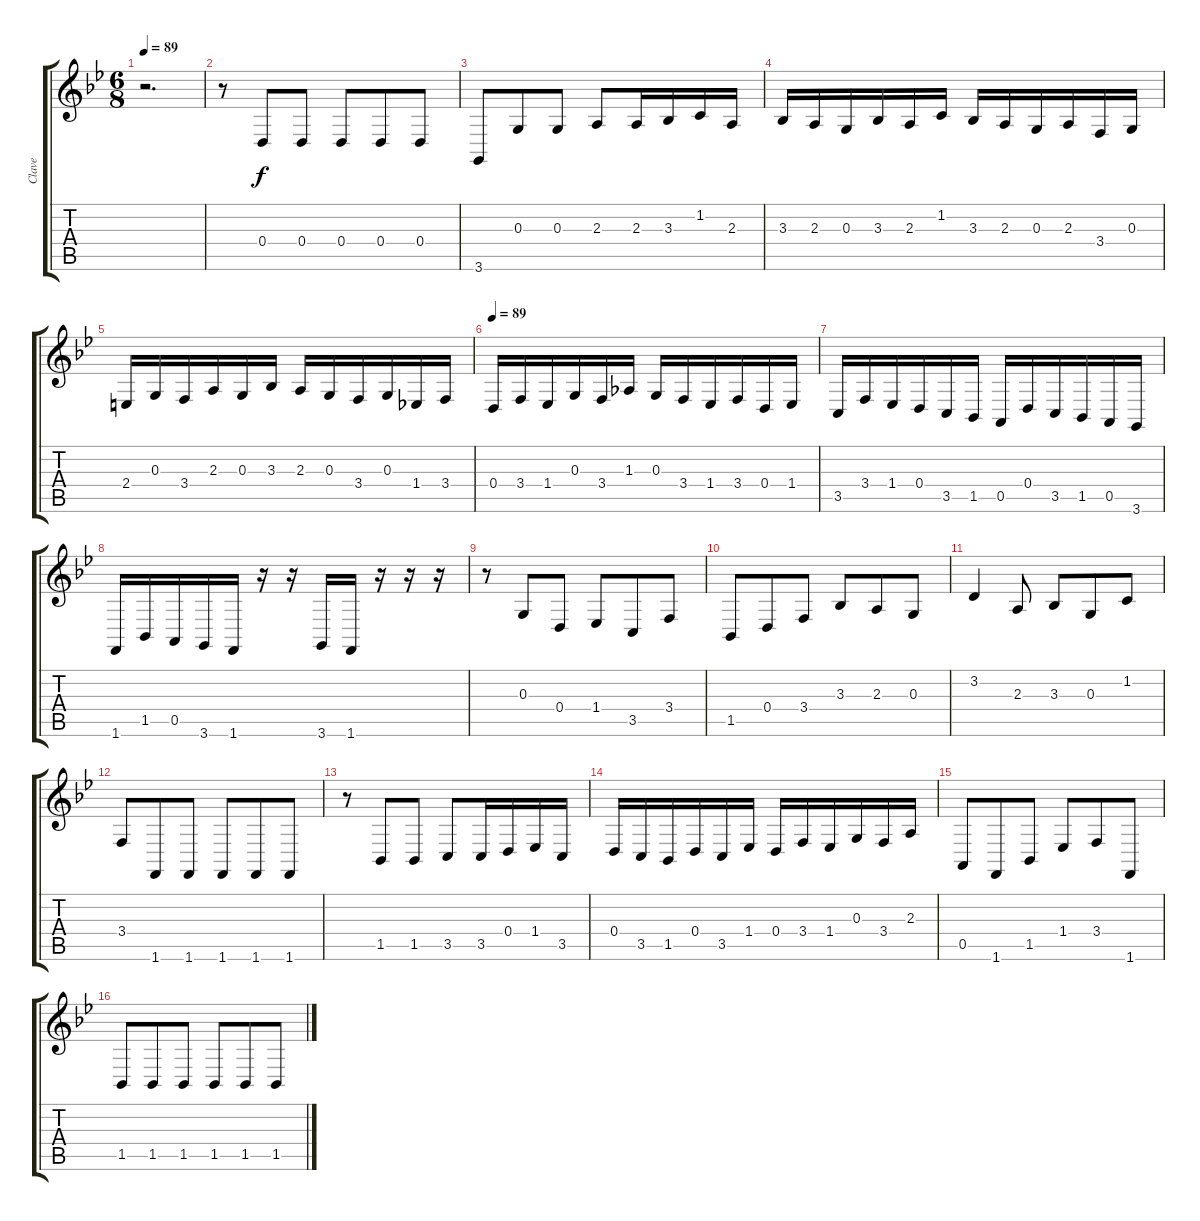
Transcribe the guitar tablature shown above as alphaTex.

\track ("Clave" "Clave") {instrument harpsichord}
\staff {score tabs}
\tuning (E4 B3 G3 D3 A2 E2) {hide}
\ts (6 8)
\tempo 89
\clef g2
\ks gminor
r.2{d dy f} |
r.8 0.4.8 0.4.8 0.4.8 0.4.8 0.4.8 |
3.6.8 0.3.8 0.3.8 2.3.8 2.3.16 3.3.16 1.2.16 2.3.16 |
3.3.16 2.3.16 0.3.16 3.3.16 2.3.16 1.2.16 3.3.16 2.3.16 0.3.16 2.3.16 3.4.16 0.3.16 |
2.4.16 0.3.16 3.4.16 2.3.16 0.3.16 3.3.16 2.3.16 0.3.16 3.4.16 0.3.16 1.4.16 3.4.16 |
\tempo 89
0.4.16 3.4.16 1.4.16 0.3.16 3.4.16 1.3.16 0.3.16 3.4.16 1.4.16 3.4.16 0.4.16 1.4.16 |
3.5.16 3.4.16 1.4.16 0.4.16 3.5.16 1.5.16 0.5.16 0.4.16 3.5.16 1.5.16 0.5.16 3.6.16 |
1.6.16 1.5.16 0.5.16 3.6.16 1.6.16 r.16 r.16 3.6.16 1.6.16 r.16 r.16 r.16 |
r.8 0.3.8 0.4.8 1.4.8 3.5.8 3.4.8 |
1.5.8 0.4.8 3.4.8 3.3.8 2.3.8 0.3.8 |
3.2.4 2.3.8 3.3.8 0.3.8 1.2.8 |
3.4.8 1.6.8 1.6.8 1.6.8 1.6.8 1.6.8 |
r.8 1.5.8 1.5.8 3.5.8 3.5.16 0.4.16 1.4.16 3.5.16 |
0.4.16 3.5.16 1.5.16 0.4.16 3.5.16 1.4.16 0.4.16 3.4.16 1.4.16 0.3.16 3.4.16 2.3.16 |
0.5.8 1.6.8 1.5.8 1.4.8 3.4.8 1.6.8 |
1.5.8 1.5.8 1.5.8 1.5.8 1.5.8 1.5.8
